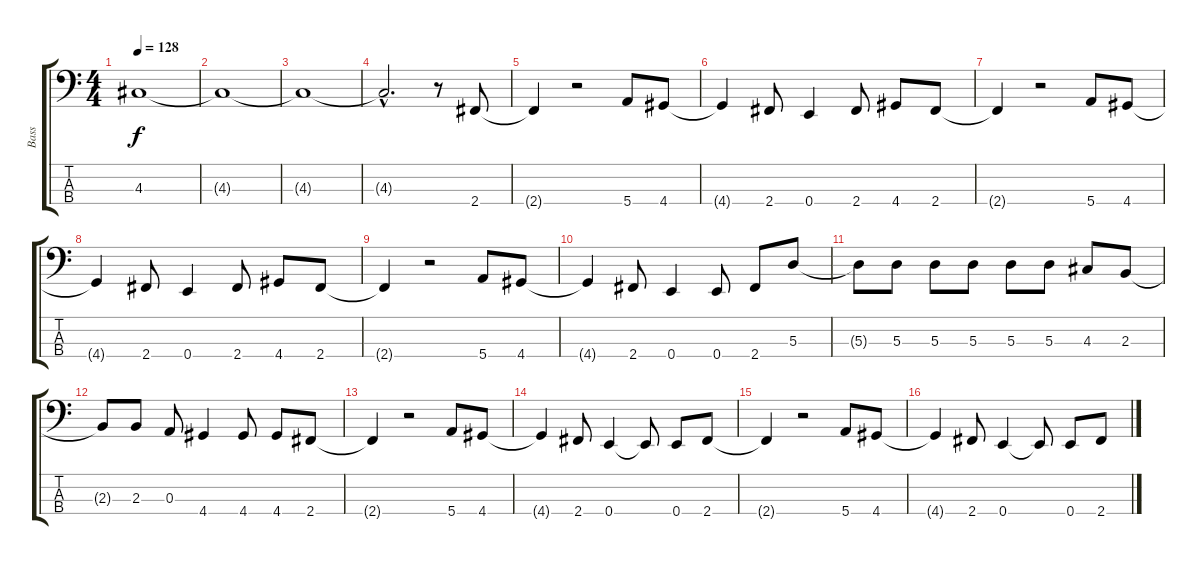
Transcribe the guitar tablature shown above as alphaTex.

\track ("Bass" "Bass") {instrument electricbasspick}
\staff {score tabs}
\tuning (G2 D2 A1 E1) {hide}
\ts (4 4)
\tempo 128
\clef f4
\ks c
4.3{t}.1{dy f} |
4.3{t}.1 |
4.3{t}.1 |
4.3{hac t}.2{d} r.8 2.4.8 |
2.4{t}.4 r.2 5.4.8 4.4.8 |
4.4{t}.4 2.4.8 0.4.4 2.4.8 4.4.8 2.4.8 |
2.4{t}.4 r.2 5.4.8 4.4.8 |
4.4{t}.4 2.4.8 0.4.4 2.4.8 4.4.8 2.4.8 |
2.4{t}.4 r.2 5.4.8 4.4.8 |
4.4{t}.4 2.4.8 0.4.4 0.4.8 2.4.8 5.3.8 |
5.3{t}.8 5.3.8 5.3.8 5.3.8 5.3.8 5.3.8 4.3.8 2.3.8 |
2.3{t}.8 2.3.8 0.3.8 4.4.4 4.4.8 4.4.8 2.4.8 |
2.4{t}.4 r.2 5.4.8 4.4.8 |
4.4{t}.4 2.4.8 0.4.4 0.4{t}.8 0.4.8 2.4.8 |
2.4{t}.4 r.2 5.4.8 4.4.8 |
4.4{t}.4 2.4.8 0.4.4 0.4{t}.8 0.4.8 2.4.8
